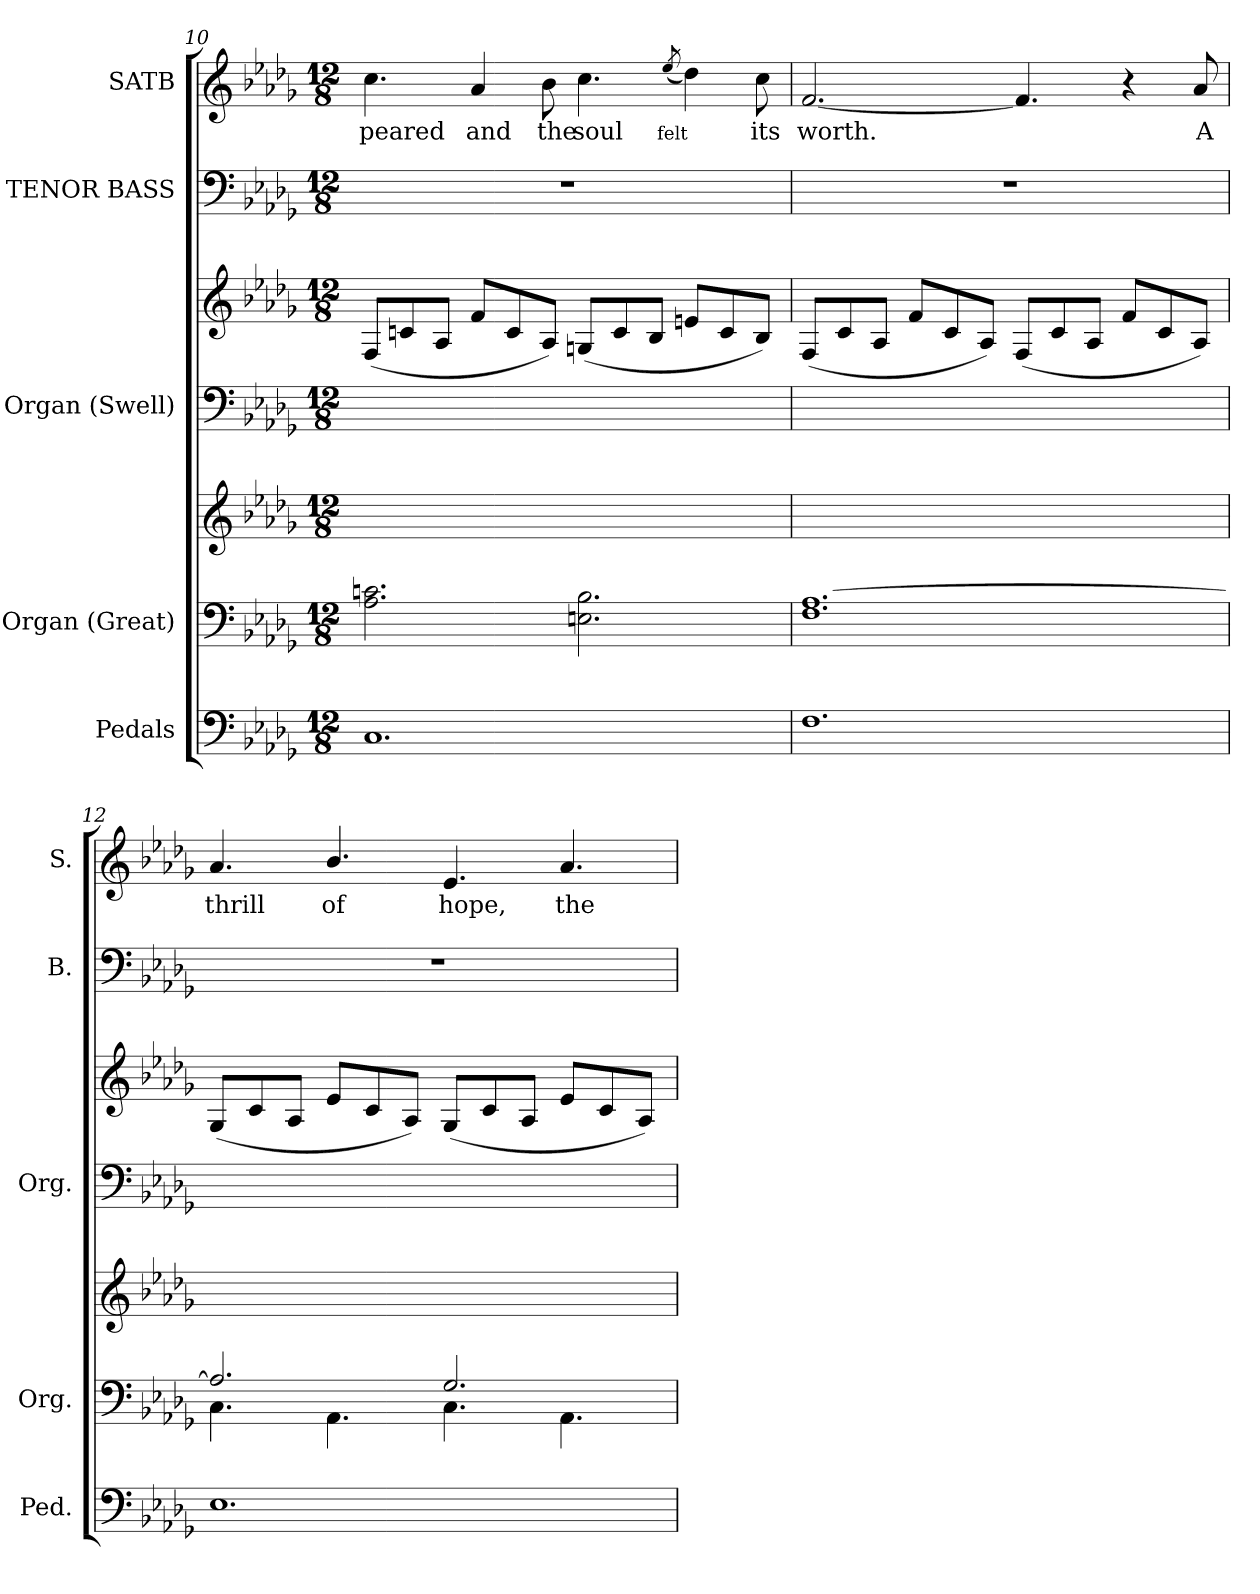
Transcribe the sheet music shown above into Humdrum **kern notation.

**kern	**kern	**kern	**kern	**kern	**kern	**kern	**text
*part5	*part4	*part4	*part3	*part3	*part2	*part1	*part1
*staff7	*staff6	*staff5	*staff4	*staff3	*staff2	*staff1	*staff1
*I"Pedals	*I"Organ (Great)	*	*I"Organ (Swell)	*	*I"TENOR BASS	*I"SATB	*
*I'Ped.	*I'Org.	*	*I'Org.	*	*I'B.	*I'S.	*
!!LO:PB:g=z
*clefF4	*clefF4	*clefG2	*clefF4	*clefG2	*clefF4	*clefG2	*
*k[b-e-a-d-g-]	*k[b-e-a-d-g-]	*k[b-e-a-d-g-]	*k[b-e-a-d-g-]	*k[b-e-a-d-g-]	*k[b-e-a-d-g-]	*k[b-e-a-d-g-]	*
*D-:	*D-:	*D-:	*D-:	*D-:	*D-:	*D-:	*
*M12/8	*M12/8	*M12/8	*M12/8	*M12/8	*M12/8	*M12/8	*
=10	=10	=10	=10	=10	=10	=10	=10
!	!	!LO:N:vis=1	!LO:N:vis=1	!	!LO:N:vis=1	!	!
!	!	!	!	!	!	!	!LO:LY:b:color=#000000
1.Ci	2.A-i\ 2.cni	1.ryy	1.ryy	(8Fi/L	1.r	4.cci\	-peared
.	.	.	.	8cni/	.	.	.
.	.	.	.	8A-i/J	.	.	.
!	!	!	!	!	!	!	!LO:LY:b:color=#000000
.	.	.	.	8fi/L	.	4a-i/	and
.	.	.	.	8ci/	.	.	.
!	!	!	!	!	!	!	!LO:LY:b:color=#000000
.	.	.	.	8A-i/J)	.	8b-i\	the
!	!	!	!	!	!	!	!LO:LY:b:color=#000000
.	2.Eni\ 2.B-i	.	.	(8Gni/L	.	4.cci\	soul
.	.	.	.	8ci/	.	.	.
.	.	.	.	8B-i/J	.	.	.
!	!	!	!	!	!	!	!LO:LY:b:color=#000000
.	.	.	.	.	.	(8qee-i/	felt
.	.	.	.	8eni/L	.	4dd-i\)	.
.	.	.	.	8ci/	.	.	.
!	!	!	!	!	!	!	!LO:LY:b:color=#000000
.	.	.	.	8B-i/J)	.	8cci\	its
=11	=11	=11	=11	=11	=11	=11	=11
!	!	!LO:N:vis=1	!LO:N:vis=1	!	!LO:N:vis=1	!	!
!	!	!	!	!	!	!	!LO:LY:b:color=#000000
1.Fi	1.Fi [>1.A-i	1.ryy	1.ryy	(8Fi/L	1.r	[<2.fi/	worth.
.	.	.	.	8ci/	.	.	.
.	.	.	.	8A-i/J	.	.	.
.	.	.	.	8fi/L	.	.	.
.	.	.	.	8ci/	.	.	.
.	.	.	.	8A-i/J)	.	.	.
.	.	.	.	(8Fi/L	.	4.fi/]	.
.	.	.	.	8ci/	.	.	.
.	.	.	.	8A-i/J	.	.	.
.	.	.	.	8fi/L	.	4r	.
.	.	.	.	8ci/	.	.	.
!	!	!	!	!	!	!	!LO:LY:b:color=#000000
.	.	.	.	8A-i/J)	.	8a-i/	A
=12	=12	=12	=12	=12	=12	=12	=12
*	*^	*	*	*	*	*	*
!	!	!	!LO:N:vis=1	!LO:N:vis=1	!	!LO:N:vis=1	!	!
!	!	!	!	!	!	!	!	!LO:LY:b:color=#000000
1.E-i	2.A-i/]	4.Ci\	1.ryy	1.ryy	(8G-i/L	1.r	4.a-i/	thrill
.	.	.	.	.	8ci/	.	.	.
.	.	.	.	.	8A-i/J	.	.	.
!	!	!	!	!	!	!	!	!LO:LY:b:color=#000000
.	.	4.AA-i\	.	.	8e-i/L	.	4.b-i/	of
.	.	.	.	.	8ci/	.	.	.
.	.	.	.	.	8A-i/J)	.	.	.
!	!	!	!	!	!	!	!	!LO:LY:b:color=#000000
.	2.G-i/	4.Ci\	.	.	(8G-i/L	.	4.e-i/	hope,
.	.	.	.	.	8ci/	.	.	.
.	.	.	.	.	8A-i/J	.	.	.
!	!	!	!	!	!	!	!	!LO:LY:b:color=#000000
.	.	4.AA-i\	.	.	8e-i/L	.	4.a-i/	the
.	.	.	.	.	8ci/	.	.	.
.	.	.	.	.	8A-i/J)	.	.	.
*	*v	*v	*	*	*	*	*	*
=	=	=	=	=	=	=	=
*-	*-	*-	*-	*-	*-	*-	*-
